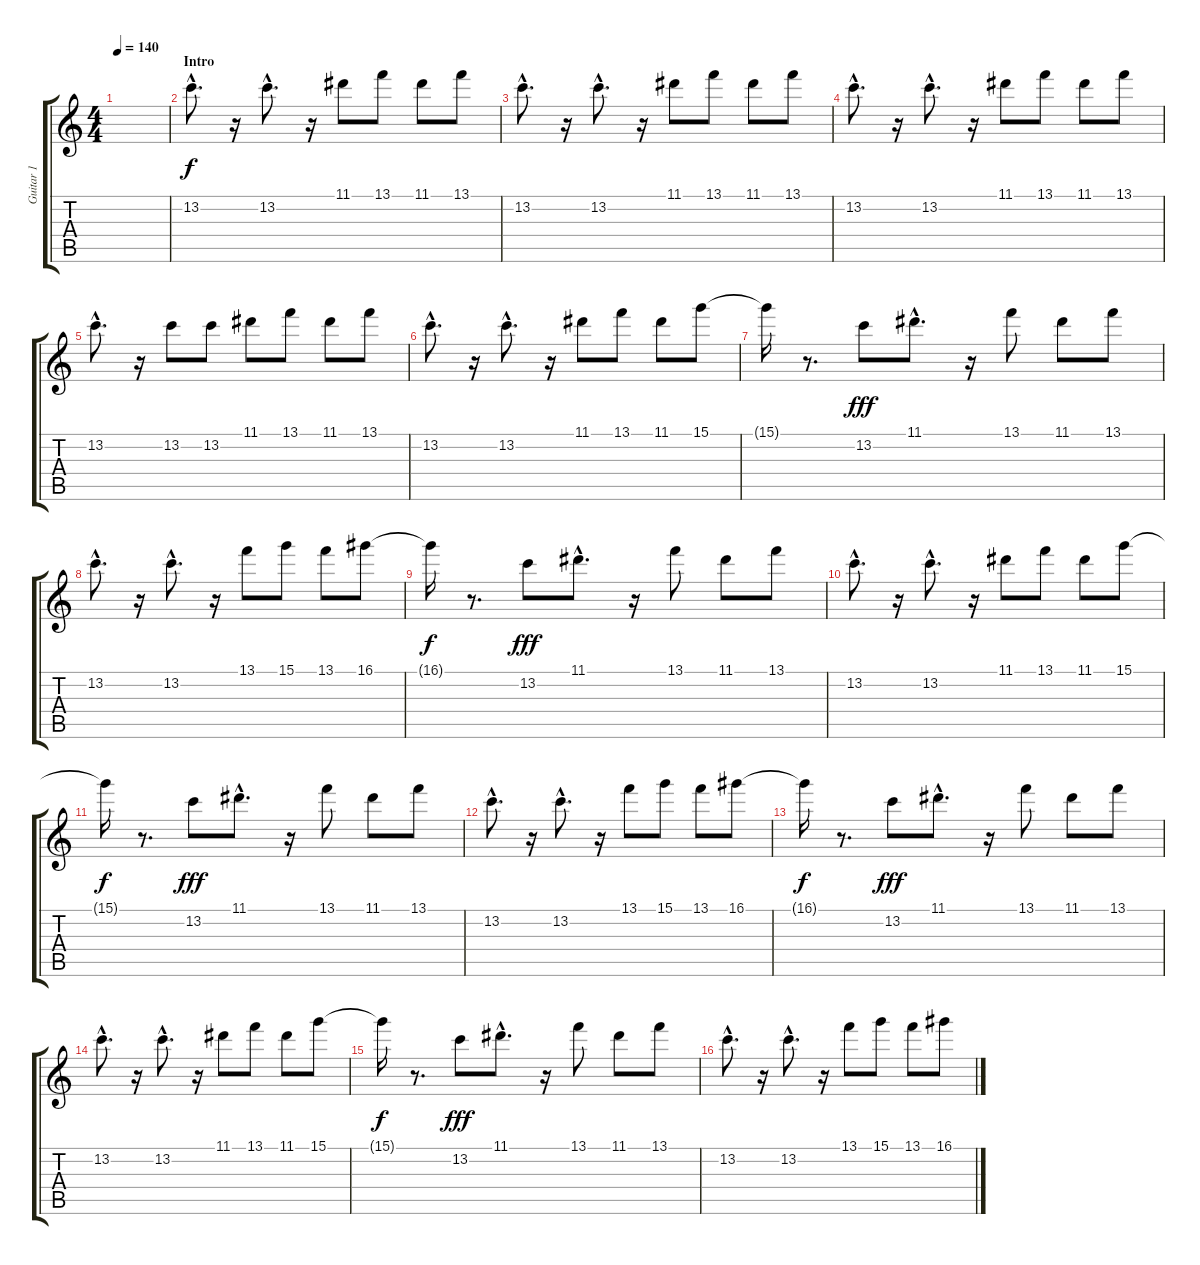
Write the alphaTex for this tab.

\track ("Guitar 1" "Guitar 1") {instrument overdrivenguitar}
\staff {score tabs}
\tuning (E4 B3 G3 D3 A2 E2) {hide}
\ts (4 4)
\tempo 140
\clef g2
\ks c
|
\section ("" "Intro")
13.2{hac}.8{d} r.16 13.2{hac}.8{d} r.16 11.1.8 13.1.8 11.1.8 13.1.8 |
13.2{hac}.8{d} r.16 13.2{hac}.8{d} r.16 11.1.8 13.1.8 11.1.8 13.1.8 |
13.2{hac}.8{d} r.16 13.2{hac}.8{d} r.16 11.1.8 13.1.8 11.1.8 13.1.8 |
13.2{hac}.8{d} r.16 13.2.8 13.2.8 11.1.8 13.1.8 11.1.8 13.1.8 |
13.2{hac}.8{d} r.16 13.2{hac}.8{d} r.16 11.1.8 13.1.8 11.1.8 15.1.8 |
15.1{t}.16{dy f} r.8{d} 13.2.8{dy fff} 11.1{hac}.8{d} r.16 13.1.8 11.1.8 13.1.8 |
13.2{hac}.8{d} r.16 13.2{hac}.8{d} r.16 13.1.8 15.1.8 13.1.8 16.1.8 |
16.1{t}.16{dy f} r.8{d} 13.2.8{dy fff} 11.1{hac}.8{d} r.16 13.1.8 11.1.8 13.1.8 |
13.2{hac}.8{d} r.16 13.2{hac}.8{d} r.16 11.1.8 13.1.8 11.1.8 15.1.8 |
15.1{t}.16{dy f} r.8{d} 13.2.8{dy fff} 11.1{hac}.8{d} r.16 13.1.8 11.1.8 13.1.8 |
13.2{hac}.8{d} r.16 13.2{hac}.8{d} r.16 13.1.8 15.1.8 13.1.8 16.1.8 |
16.1{t}.16{dy f} r.8{d} 13.2.8{dy fff} 11.1{hac}.8{d} r.16 13.1.8 11.1.8 13.1.8 |
13.2{hac}.8{d} r.16 13.2{hac}.8{d} r.16 11.1.8 13.1.8 11.1.8 15.1.8 |
15.1{t}.16{dy f} r.8{d} 13.2.8{dy fff} 11.1{hac}.8{d} r.16 13.1.8 11.1.8 13.1.8 |
13.2{hac}.8{d} r.16 13.2{hac}.8{d} r.16 13.1.8 15.1.8 13.1.8 16.1.8
